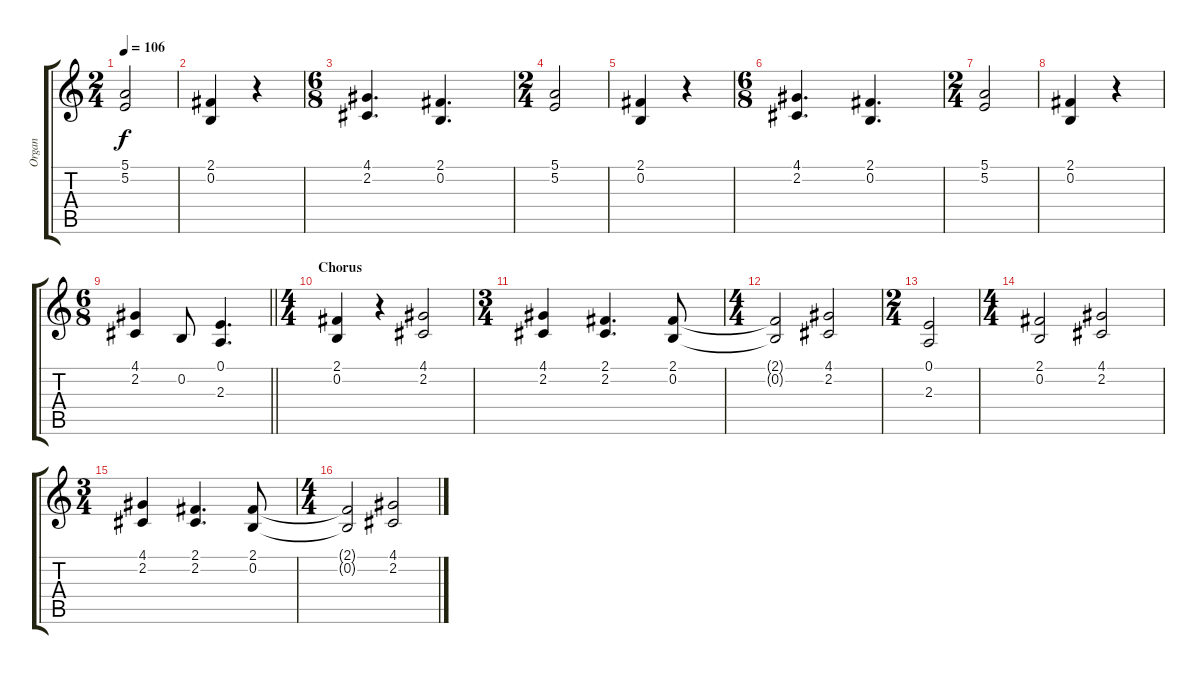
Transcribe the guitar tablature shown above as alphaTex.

\track ("Organ" "Organ") {instrument drawbarorgan}
\staff {score tabs}
\tuning (E4 B3 G3 D3 A2 E2) {hide}
\ts (2 4)
\tempo 106
\clef g2
\ks c
(5.1 5.2).2{dy f} |
(2.1 0.2).4 r.4 |
\ts (6 8)
(4.1 2.2).4{d} (2.1 0.2).4{d} |
\ts (2 4)
(5.1 5.2).2 |
(2.1 0.2).4 r.4 |
\ts (6 8)
(4.1 2.2).4{d} (2.1 0.2).4{d} |
\ts (2 4)
(5.1 5.2).2 |
(2.1 0.2).4 r.4 |
\ts (6 8)
\barLineRight lightlight
(4.1 2.2).4 0.2.8 (0.1 2.3).4{d} |
\ts (4 4)
\section ("" "Chorus")
(2.1 0.2).4 r.4 (4.1 2.2).2 |
\ts (3 4)
(4.1 2.2).4 (2.1 2.2).4{d} (2.1 0.2).8 |
\ts (4 4)
(2.1{t} 0.2{t}).2 (4.1 2.2).2 |
\ts (2 4)
(0.1 2.3).2 |
\ts (4 4)
(2.1 0.2).2 (4.1 2.2).2 |
\ts (3 4)
(4.1 2.2).4 (2.1 2.2).4{d} (2.1 0.2).8 |
\ts (4 4)
(2.1{t} 0.2{t}).2 (4.1 2.2).2
